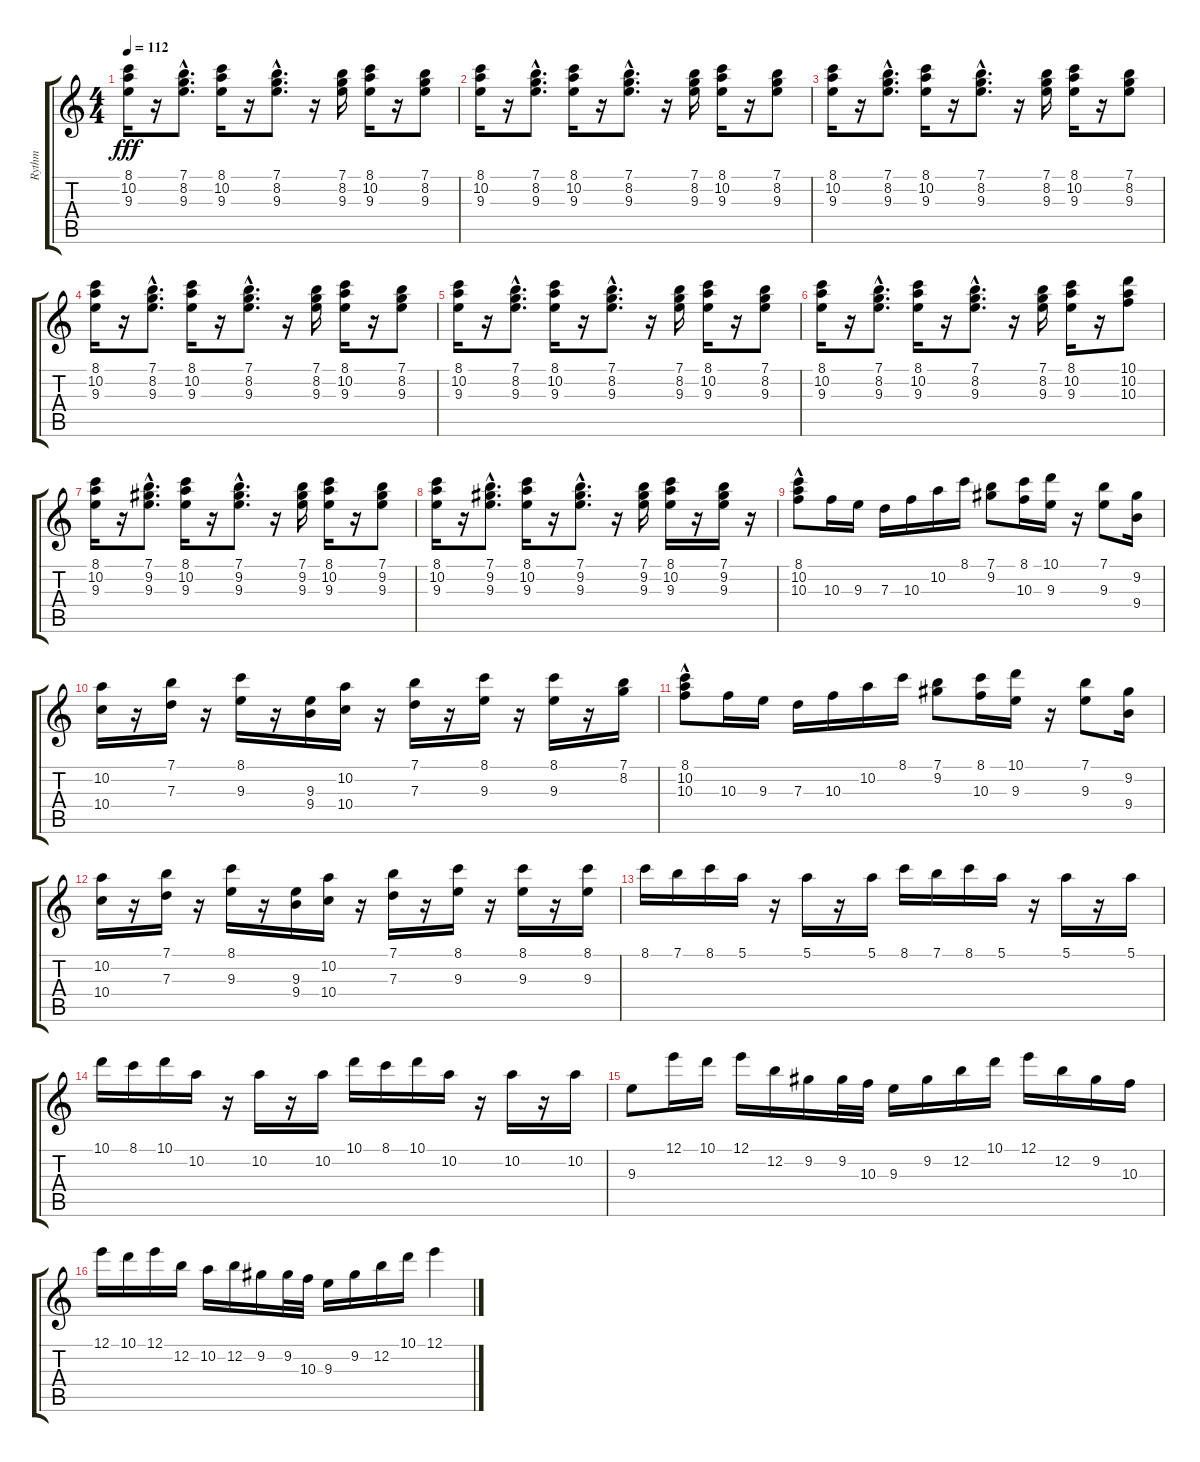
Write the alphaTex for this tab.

\track ("Rythm" "Rythm") {instrument acousticguitarnylon}
\staff {score tabs}
\tuning (E4 B3 G3 D3 A2 E2) {hide}
\ts (4 4)
\tempo 112
\clef g2
\ks c
(8.1 10.2 9.3).16{dy fff} r.16 (7.1{hac} 8.2{hac} 9.3{hac}).8{d} (8.1 10.2 9.3).16 r.16 (7.1{hac} 8.2{hac} 9.3{hac}).8{d} r.16 (7.1 8.2 9.3).16 (8.1 10.2 9.3).16 r.16 (7.1 8.2 9.3).8 |
(8.1 10.2 9.3).16 r.16 (7.1{hac} 8.2{hac} 9.3{hac}).8{d} (8.1 10.2 9.3).16 r.16 (7.1{hac} 8.2{hac} 9.3{hac}).8{d} r.16 (7.1 8.2 9.3).16 (8.1 10.2 9.3).16 r.16 (7.1 8.2 9.3).8 |
(8.1 10.2 9.3).16 r.16 (7.1{hac} 8.2{hac} 9.3{hac}).8{d} (8.1 10.2 9.3).16 r.16 (7.1{hac} 8.2{hac} 9.3{hac}).8{d} r.16 (7.1 8.2 9.3).16 (8.1 10.2 9.3).16 r.16 (7.1 8.2 9.3).8 |
(8.1 10.2 9.3).16 r.16 (7.1{hac} 8.2{hac} 9.3{hac}).8{d} (8.1 10.2 9.3).16 r.16 (7.1{hac} 8.2{hac} 9.3{hac}).8{d} r.16 (7.1 8.2 9.3).16 (8.1 10.2 9.3).16 r.16 (7.1 8.2 9.3).8 |
(8.1 10.2 9.3).16 r.16 (7.1{hac} 8.2{hac} 9.3{hac}).8{d} (8.1 10.2 9.3).16 r.16 (7.1{hac} 8.2{hac} 9.3{hac}).8{d} r.16 (7.1 8.2 9.3).16 (8.1 10.2 9.3).16 r.16 (7.1 8.2 9.3).8 |
(8.1 10.2 9.3).16 r.16 (7.1{hac} 8.2{hac} 9.3{hac}).8{d} (8.1 10.2 9.3).16 r.16 (7.1{hac} 8.2{hac} 9.3{hac}).8{d} r.16 (7.1 8.2 9.3).16 (8.1 10.2 9.3).16 r.16 (10.1 10.2 10.3).8 |
(8.1 10.2 9.3).16 r.16 (7.1{hac} 9.2{hac} 9.3{hac}).8{d} (8.1 10.2 9.3).16 r.16 (7.1{hac} 9.2{hac} 9.3{hac}).8{d} r.16 (7.1 9.2 9.3).16 (8.1 10.2 9.3).16 r.16 (7.1 9.2 9.3).8 |
(8.1 10.2 9.3).16 r.16 (7.1{hac} 9.2{hac} 9.3{hac}).8{d} (8.1 10.2 9.3).16 r.16 (7.1{hac} 9.2{hac} 9.3{hac}).8{d} r.16 (7.1 9.2 9.3).16 (8.1 10.2 9.3).16 r.16 (7.1 9.2 9.3).16 r.16 |
(8.1{hac} 10.2{hac} 10.3).8 10.3.16 9.3.16 7.3.16 10.3.16 10.2.16 8.1.16 (7.1 9.2).8 (8.1 10.3).16 (10.1 9.3).16 r.16 (7.1 9.3).8 (9.2 9.4).16 |
(10.2 10.4).16 r.16 (7.1 7.3).16 r.16 (8.1 9.3).16 r.16 (9.3 9.4).16 (10.2 10.4).16 r.16 (7.1 7.3).16 r.16 (8.1 9.3).16 r.16 (8.1 9.3).16 r.16 (7.1 8.2).16 |
(8.1{hac} 10.2{hac} 10.3).8 10.3.16 9.3.16 7.3.16 10.3.16 10.2.16 8.1.16 (7.1 9.2).8 (8.1 10.3).16 (10.1 9.3).16 r.16 (7.1 9.3).8 (9.2 9.4).16 |
(10.2 10.4).16 r.16 (7.1 7.3).16 r.16 (8.1 9.3).16 r.16 (9.3 9.4).16 (10.2 10.4).16 r.16 (7.1 7.3).16 r.16 (8.1 9.3).16 r.16 (8.1 9.3).16 r.16 (8.1 9.3).16 |
8.1.16 7.1.16 8.1.16 5.1.16 r.16 5.1.16 r.16 5.1.16 8.1.16 7.1.16 8.1.16 5.1.16 r.16 5.1.16 r.16 5.1.16 |
10.1.16 8.1.16 10.1.16 10.2.16 r.16 10.2.16 r.16 10.2.16 10.1.16 8.1.16 10.1.16 10.2.16 r.16 10.2.16 r.16 10.2.16 |
9.3.8 12.1.16 10.1.16 12.1.16 12.2.16 9.2.16 9.2.32 10.3.32 9.3.16 9.2.16 12.2.16 10.1.16 12.1.16 12.2.16 9.2.16 10.3.16 |
12.1.16 10.1.16 12.1.16 12.2.16 10.2.16 12.2.16 9.2.16 9.2.32 10.3.32 9.3.16 9.2.16 12.2.16 10.1.16 12.1.4
